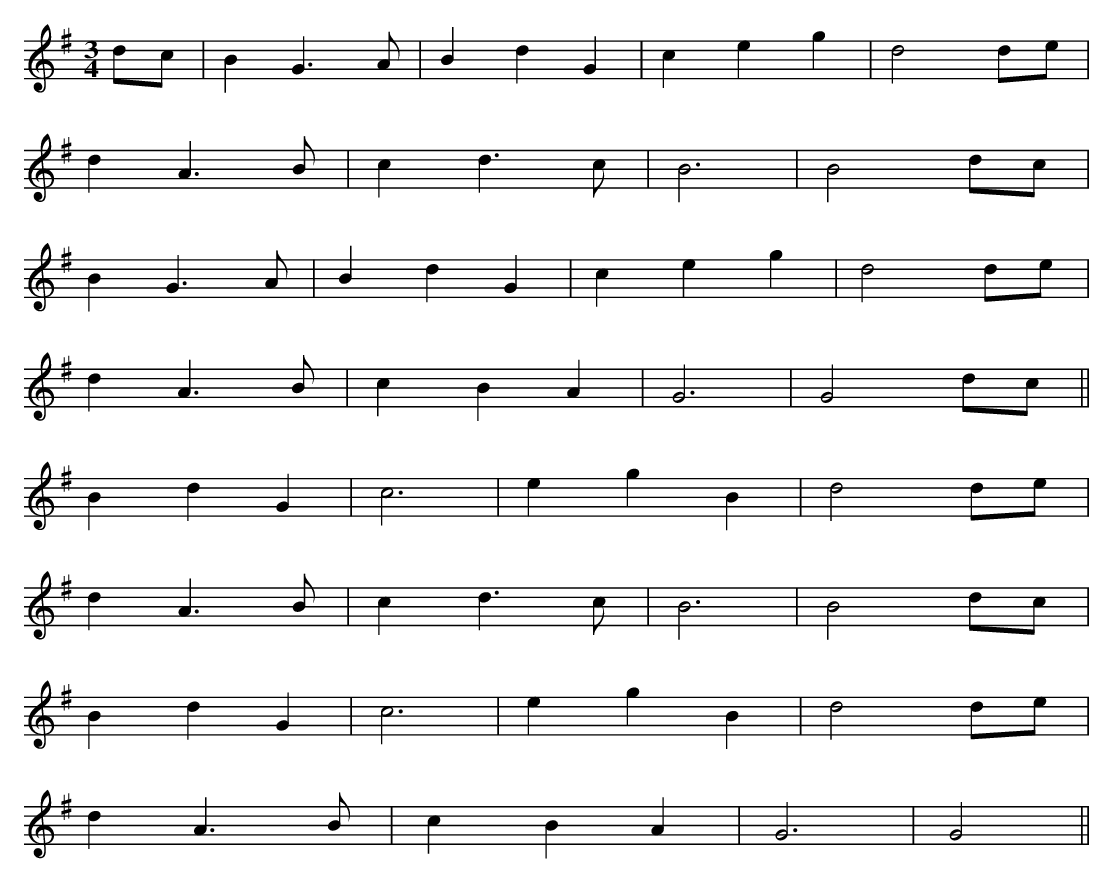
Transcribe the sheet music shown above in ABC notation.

X:1
M:3/4
K:G
dc|B2 G3A|B2 d2 G2|c2 e2 g2|d4 de|
d2 A3B|c2 d3c|B6|B4 dc|
B2 G3A|B2 d2 G2|c2 e2 g2|d4 de|
d2 A3B|c2 B2 A2|G6|G4 dc||
B2 d2 G2|c6|e2 g2 B2|d4 de|
d2 A3B|c2 d3c|B6|B4 dc|
B2 d2 G2|c6|e2 g2 B2|d4 de|
d2 A3B|c2 B2 A2|G6|G4||
